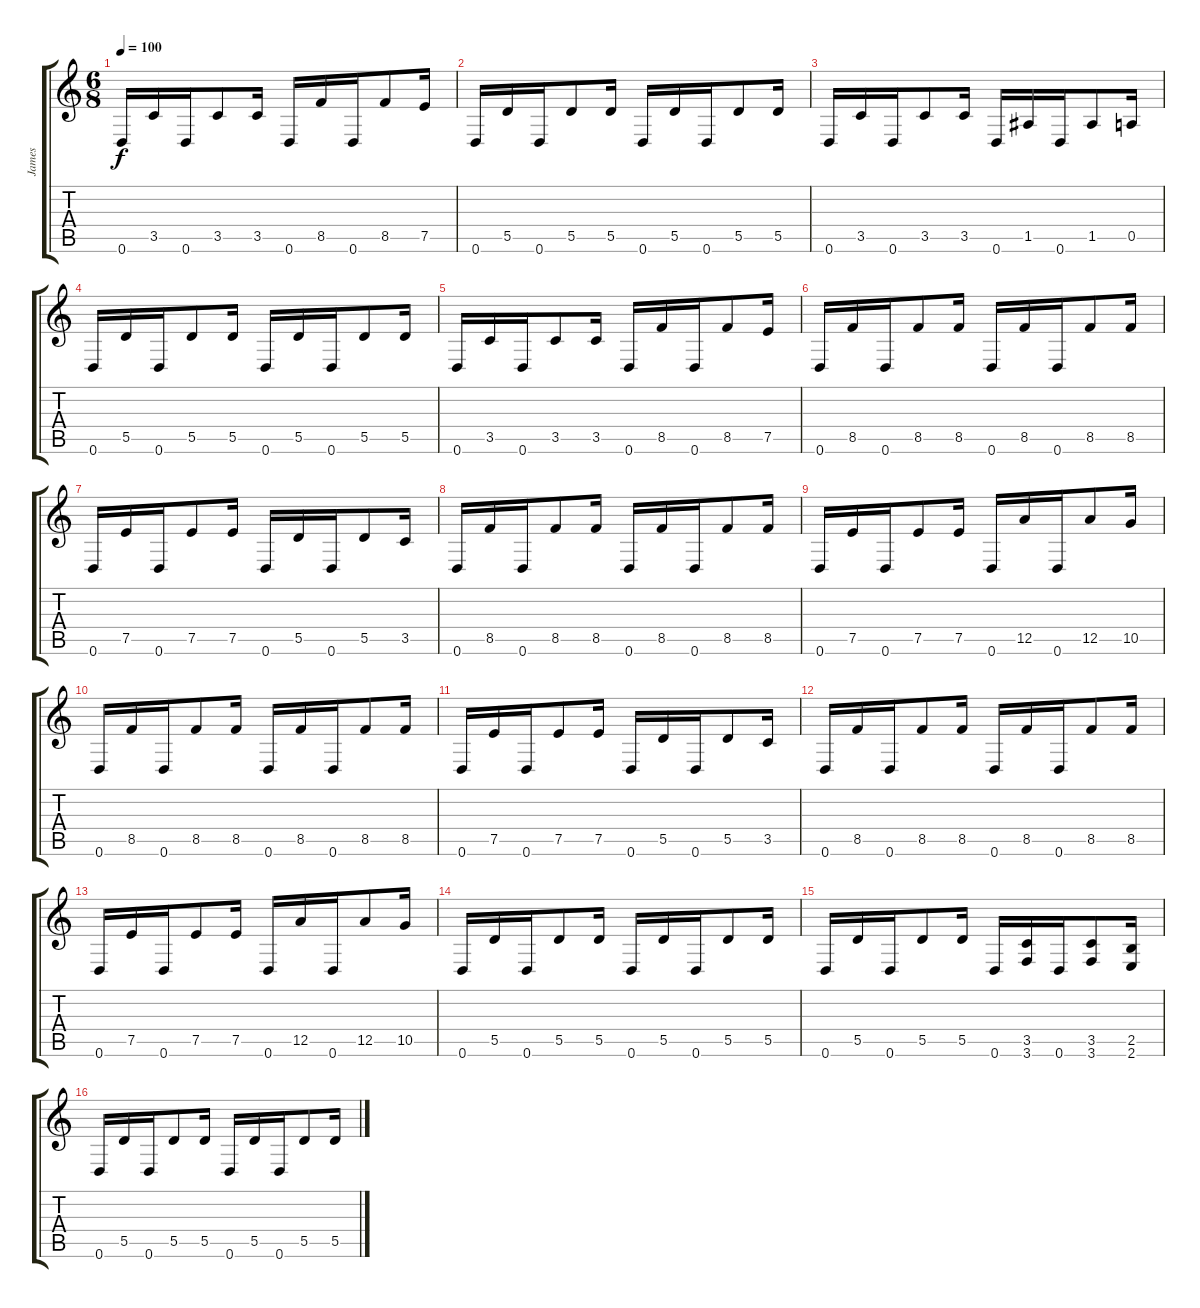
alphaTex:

\track ("James" "James") {instrument electricguitarjazz}
\staff {score tabs}
\tuning (E4 B3 G3 D3 A2 D2) {hide}
\ts (6 8)
\tempo 100
\clef g2
\ks c
0.6.16{dy f} 3.5.16 0.6.16 3.5.8 3.5.16 0.6.16 8.5.16 0.6.16 8.5.8 7.5.16 |
0.6.16 5.5.16 0.6.16 5.5.8 5.5.16 0.6.16 5.5.16 0.6.16 5.5.8 5.5.16 |
0.6.16 3.5.16 0.6.16 3.5.8 3.5.16 0.6.16 1.5.16 0.6.16 1.5.8 0.5.16 |
0.6.16 5.5.16 0.6.16 5.5.8 5.5.16 0.6.16 5.5.16 0.6.16 5.5.8 5.5.16 |
0.6.16 3.5.16 0.6.16 3.5.8 3.5.16 0.6.16 8.5.16 0.6.16 8.5.8 7.5.16 |
0.6.16 8.5.16 0.6.16 8.5.8 8.5.16 0.6.16 8.5.16 0.6.16 8.5.8 8.5.16 |
0.6.16 7.5.16 0.6.16 7.5.8 7.5.16 0.6.16 5.5.16 0.6.16 5.5.8 3.5.16 |
0.6.16 8.5.16 0.6.16 8.5.8 8.5.16 0.6.16 8.5.16 0.6.16 8.5.8 8.5.16 |
0.6.16 7.5.16 0.6.16 7.5.8 7.5.16 0.6.16 12.5.16 0.6.16 12.5.8 10.5.16 |
0.6.16 8.5.16 0.6.16 8.5.8 8.5.16 0.6.16 8.5.16 0.6.16 8.5.8 8.5.16 |
0.6.16 7.5.16 0.6.16 7.5.8 7.5.16 0.6.16 5.5.16 0.6.16 5.5.8 3.5.16 |
0.6.16 8.5.16 0.6.16 8.5.8 8.5.16 0.6.16 8.5.16 0.6.16 8.5.8 8.5.16 |
0.6.16 7.5.16 0.6.16 7.5.8 7.5.16 0.6.16 12.5.16 0.6.16 12.5.8 10.5.16 |
0.6.16 5.5.16 0.6.16 5.5.8 5.5.16 0.6.16 5.5.16 0.6.16 5.5.8 5.5.16 |
0.6.16 5.5.16 0.6.16 5.5.8 5.5.16 0.6.16 (3.5 3.6).16 0.6.16 (3.5 3.6).8 (2.5 2.6).16 |
0.6.16 5.5.16 0.6.16 5.5.8 5.5.16 0.6.16 5.5.16 0.6.16 5.5.8 5.5.16
